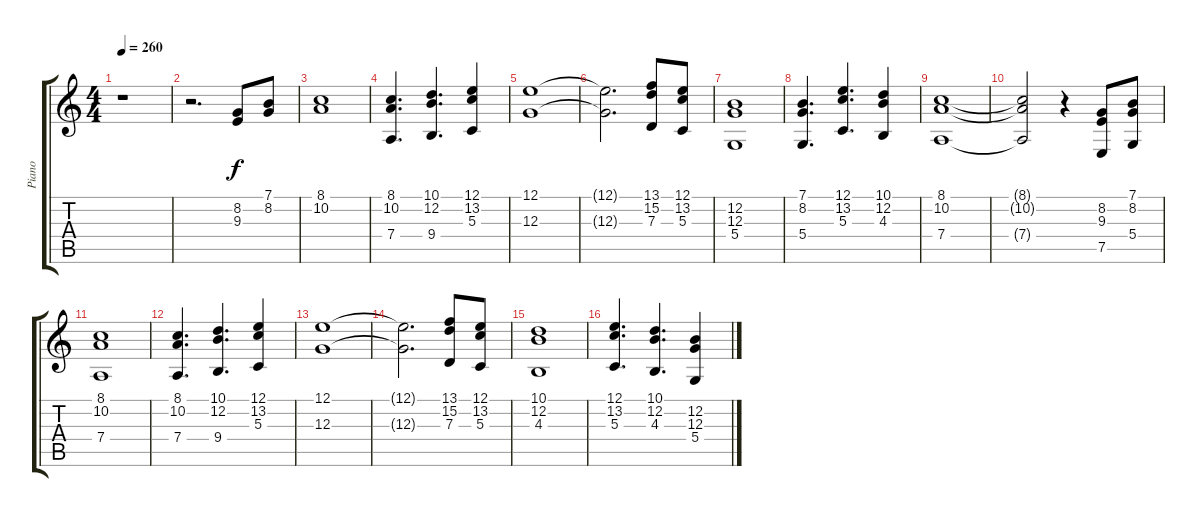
\track ("Piano" "Piano") {mute instrument electricgrandpiano}
\staff {score tabs}
\tuning (E4 B3 G3 D3 A2 E2) {hide}
\ts (4 4)
\tempo 260
\clef g2
\ks c
r.1{dy f} |
r.2{d} (8.2 9.3).8 (7.1 8.2).8 |
(8.1 10.2).1 |
(8.1 10.2 7.4).4{d} (10.1 12.2 9.4).4{d} (12.1 13.2 5.3).4 |
(12.1 12.3).1 |
(12.1{t} 12.3{t}).2{d} (13.1 15.2 7.3).8 (12.1 13.2 5.3).8 |
(12.2 12.3 5.4).1 |
(7.1 8.2 5.4).4{d} (12.1 13.2 5.3).4{d} (10.1 12.2 4.3).4 |
(8.1 10.2 7.4).1 |
(8.1{t} 10.2{t} 7.4{t}).2 r.4 (8.2 9.3 7.5).8 (7.1 8.2 5.4).8 |
(8.1 10.2 7.4).1 |
(8.1 10.2 7.4).4{d} (10.1 12.2 9.4).4{d} (12.1 13.2 5.3).4 |
(12.1 12.3).1 |
(12.1{t} 12.3{t}).2{d} (13.1 15.2 7.3).8 (12.1 13.2 5.3).8 |
(10.1 12.2 4.3).1 |
(12.1 13.2 5.3).4{d} (10.1 12.2 4.3).4{d} (12.2 12.3 5.4).4
